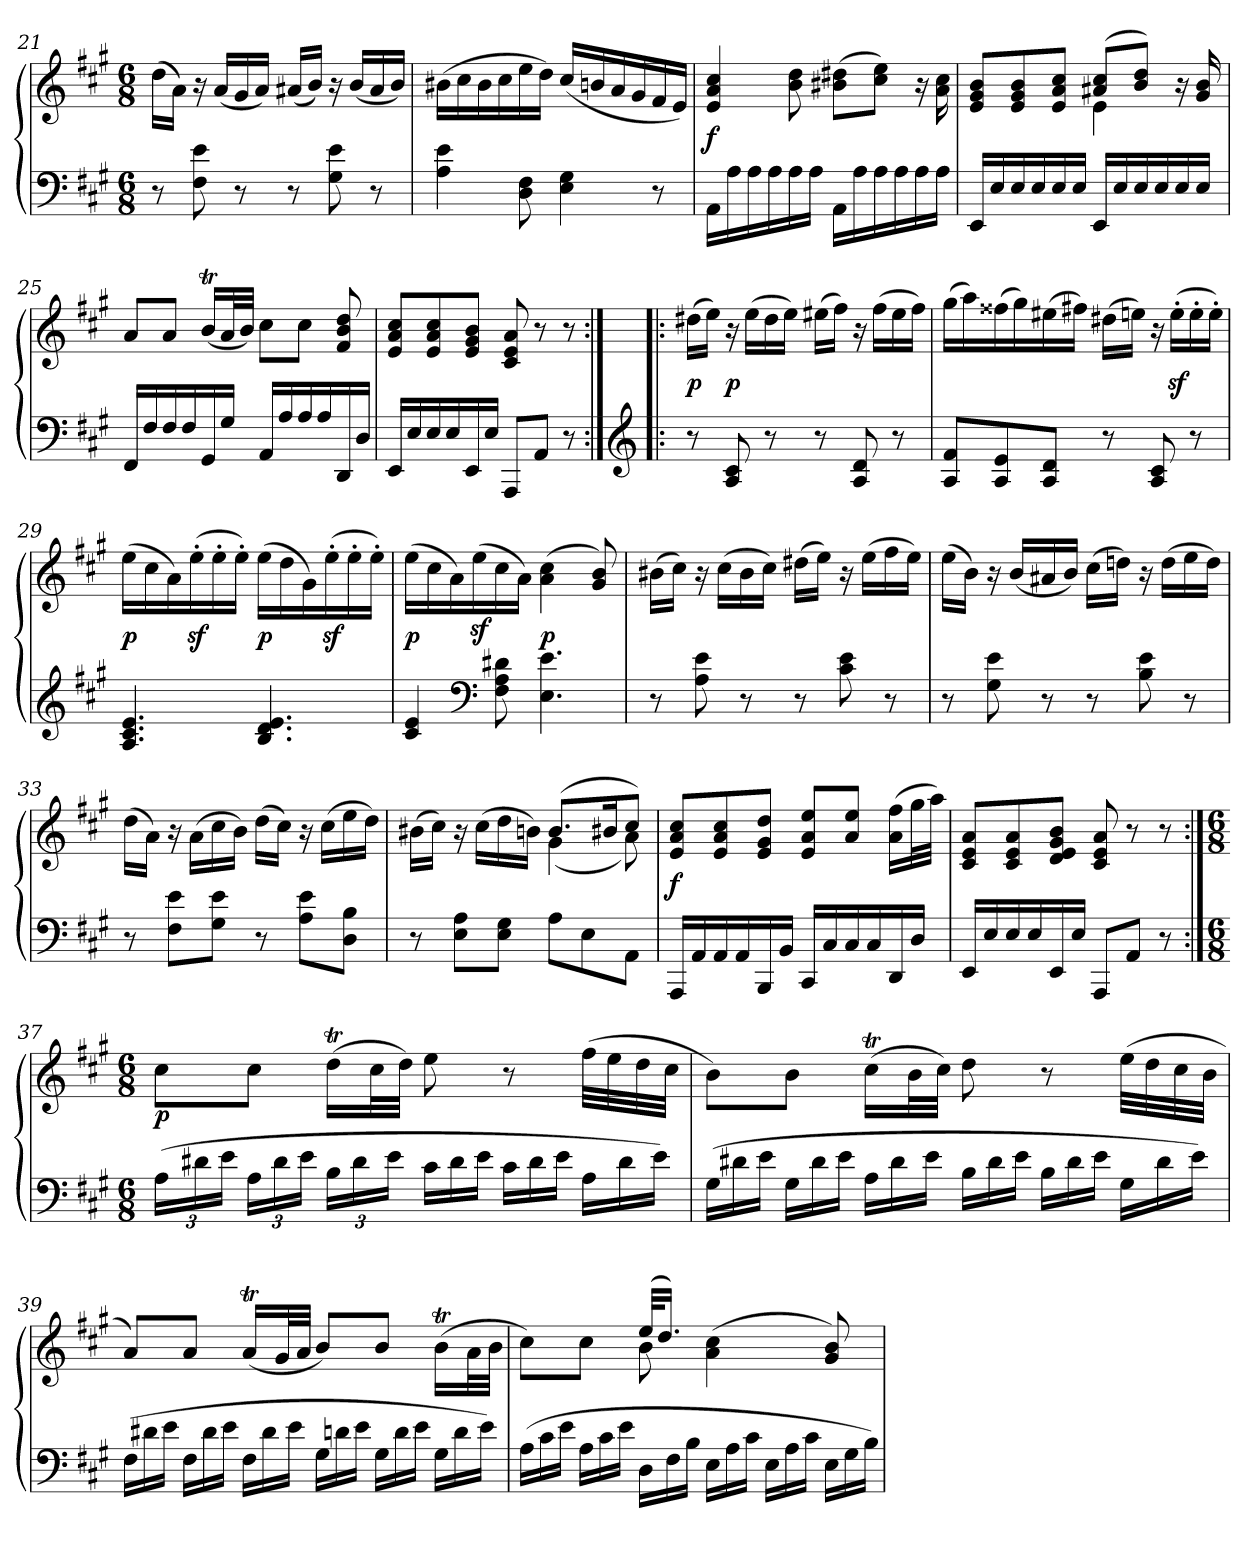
**kern	**kern	**dynam
*part1	*part1	*part1
*staff2	*staff1	*staff1/2
*clefF4	*clefG2	*
*k[f#c#g#]	*k[f#c#g#]	*
*A:	*A:	*
*M6/8	*M6/8	*
=21	=21	=21
8r	(16ddLL	.
.	16aJJ)	.
8e 8F#	16r	.
.	(16aLL	.
8r	16g#	.
.	16aJJ)	.
8r	(16a#XLL	.
.	16bJJ)	.
8e 8G#	16r	.
.	(16bLL	.
8r	16a#	.
.	16bJJ)	.
=22	=22	=22
4e 4A	(16b#XLL	.
.	16cc#	.
.	16b#	.
.	16cc#	.
8F# 8D	16ee	.
.	16ddJJ)	.
4G# 4E	(16cc#LL	.
.	16bn	.
.	16a	.
.	16g#	.
8r	16f#	.
.	16eJJ)	.
!!LO:LB:g=z
=23	=23	=23
16AALL	4cc# 4a 4e	f
16A	.	.
16A	.	.
16A	.	.
16A	8dd 8b	.
16AJJ	.	.
16AALL	(8dd#X 8b#XL	.
16A	.	.
16A	8ee 8cc#J)	.
16A	.	.
16A	16r	.
16AJJ	16cc# 16a	.
=24	=24	=24
*	*^	*
16EELL	8b 8g# 8eL	8ryy	.
16E	.	.	.
16E	8b 8g# 8e	8ryy	.
16E	.	.	.
16E	8cc# 8a 8eJ	8ryy	.
16EJJ	.	.	.
16EELL	(8cc# 8a#XL	4e	.
16E	.	.	.
16E	8dd 8bJ)	.	.
16E	.	.	.
16E	16r	16ryy	.
16EJJ	16b 16g#	16ryy	.
*	*v	*v	*
=25	=25	=25
16FF#/LL	8aL	.
16F#	.	.
16F#	8aJ	.
16F#	.	.
16GG#	(16bTLL	.
16G#JJ	32aL	.
.	32bJJJ)	.
16AA/LL	8cc#L	.
16A	.	.
16A	8cc#J	.
16A	.	.
16DD	8dd 8b 8f#	.
16DJJ	.	.
=26	=26	=26
16EELL	8cc# 8a 8eL	.
16E	.	.
16E	8cc# 8a 8e	.
16E	.	.
16EE	8b 8g# 8eJ	.
16EJJ	.	.
8AAAL	8a 8e 8c#	.
8AAJ	8r	.
8r	8r	.
=27:|!|:	=27:|!|:	=27:|!|:
*clefG2	*	*
8r	(16dd#XLL	p
.	16eeJJ)	.
8c# 8A	16r	p
.	(16eeLL	.
8r	16dd#	.
.	16eeJJ)	.
8r	(16ee#XLL	.
.	16ff#JJ)	.
8d 8A	16r	.
.	(16ff#LL	.
8r	16ee#	.
.	16ff#JJ)	.
=28	=28	=28
8f# 8AL	(16gg#LL	.
.	16aa)	.
8e 8A	(16ff##X	.
.	16gg#)	.
8d 8AJ	(16ee#X	.
.	16ff#XJJ)	.
8r	(16dd#XLL	.
.	16eenJJ)	.
8c# 8A	16r	.
.	(16eez'LL	.
8r	16ee'	.
.	16ee'JJ)	.
=29	=29	=29
4.e 4.c# 4.A	(16eeLL	p
.	16cc#	.
.	16a)	.
.	(16eez'	.
.	16ee'	.
.	16ee'JJ)	.
4.e 4.d 4.B	(16eeLL	p
.	16dd	.
.	16g#)	.
.	(16eez'	.
.	16ee'	.
.	16ee'JJ)	.
!!LO:LB:g=z
=30	=30	=30
4e 4c#	(16eeLL	p
.	16cc#	.
.	16a)	.
.	(16eez	.
*clefF4	*	*
8d#X 8A 8F#	16cc#	.
.	16aJJ)	.
4.e 4.E	(4cc# 4a	p
.	8b 8g#)	.
=31	=31	=31
8r	(16b#XLL	.
.	16cc#JJ)	.
8e 8A	16r	.
.	(16cc#LL	.
8r	16b#	.
.	16cc#JJ)	.
8r	(16dd#XLL	.
.	16eeJJ)	.
8e 8c#	16r	.
.	(16eeLL	.
8r	16ff#	.
.	16eeJJ)	.
=32	=32	=32
8r	(16eeLL	.
.	16bJJ)	.
8e 8G#	16r	.
.	(16bLL	.
8r	16a#X	.
.	16bJJ)	.
8r	(16cc#LL	.
.	16ddnJJ)	.
8e 8B	16r	.
.	(16ddLL	.
8r	16ee	.
.	16ddJJ)	.
!!LO:LB:g=z
=33	=33	=33
8r	(16ddLL	.
.	16aJJ)	.
8e 8F#L	16r	.
.	(16aLL	.
8e 8G#J	16cc#	.
.	16bJJ)	.
8r	(16ddLL	.
.	16cc#JJ)	.
8e 8AL	16r	.
.	(16cc#LL	.
8B 8DJ	16ee	.
.	16ddJJ)	.
=34	=34	=34
*	*^	*
8r	(16b#XLL	4.ryy	.
.	16cc#JJ)	.	.
8A 8EL	16r	.	.
.	(16cc#LL	.	.
8G# 8EJ	16dd	.	.
.	16bnJJ)	.	.
8AL	(8.bL	(4g#	.
8E	.	.	.
.	16b#Xk	.	.
8AAJ	8cc#J)	8a)	.
*	*v	*v	*
=35	=35	=35
16AAALL	8cc# 8a 8eL	f
16AA	.	.
16AA	8cc# 8a 8e	.
16AA	.	.
16BBB	8dd 8g# 8eJ	.
16BBJJ	.	.
16CC#LL	8ee/ 8a/ 8e/L	.
16C#	.	.
16C#	8ee 8aJ	.
16C#	.	.
16DD	(16ff# 16aLL	.
16DJJ	32gg#L	.
.	32aaJJJ)	.
=36	=36	=36
16EELL	8a 8e 8c#L	.
16E	.	.
16E	8a 8e 8c#	.
16E	.	.
16EE	8b 8g# 8e 8dJ	.
16EJJ	.	.
8AAAL	8a 8e 8c#	.
8AAJ	8r	.
8r	8r	.
=37:|!	=37:|!	=37:|!
*M6/8	*M6/8	*
*Xbrackettup	*	*
(24ALL	8cc#L	p
24d#X	.	.
24eJJ	.	.
24ALL	8cc#J	.
24d#	.	.
24eJJ	.	.
24BLL	(16ddTLL	.
24d#	.	.
.	32cc#L	.
24eJJ	.	.
.	32ddJJJ)	.
*Xtuplet	*	*
24c#LL	8ee	.
24d#	.	.
24eJJ	.	.
24c#LL	8r	.
24d#	.	.
24eJJ	.	.
24ALL	(32ff#LLL	.
.	32ee	.
24d#	.	.
.	32dd	.
24eJJ)	.	.
.	32cc#JJJ	.
=38	=38	=38
(>24G#LL	8bL)	.
24d#X	.	.
24eJJ	.	.
24G#LL	8bJ	.
24d#	.	.
24eJJ	.	.
24ALL	(16cc#tLL	.
24d#	.	.
.	32bL	.
24eJJ	.	.
.	32cc#JJJ)	.
24BLL	8dd	.
24d#	.	.
24eJJ	.	.
24BLL	8r	.
24d#	.	.
24eJJ	.	.
24G#LL	(32eeLLL	.
.	32dd	.
24d#	.	.
.	32cc#	.
24eJJ)	.	.
.	32bJJJ	.
!!LO:LB:g=z
=39	=39	=39
(>24F#LL	8aL)	.
24d#X	.	.
24eJJ	.	.
24F#LL	8aJ	.
24d#	.	.
24eJJ	.	.
24F#LL	(16aTLL	.
24d#	.	.
.	32g#L	.
24eJJ	.	.
.	32aJJJ	.
24G#LL	8b/L)	.
24dn	.	.
24eJJ	.	.
24G#LL	8bJ	.
24d	.	.
24eJJ	.	.
24G#LL	(16bT\LL	.
24d	.	.
.	32aL	.
24eJJ)	.	.
.	32bJJJ	.
=40	=40	=40
*	*^	*
(24ALL	8cc#L)	4ryy	.
24c#	.	.	.
24eJJ	.	.	.
24ALL	8cc#J	.	.
24c#	.	.	.
24eJJ	.	.	.
24DLL	(32eeKLL	8b	.
.	16.ddJJ)	.	.
24F#	.	.	.
24BJJ	.	.	.
24ELL	(4cc#\ 4a\	4.ryy	.
24A	.	.	.
24c#JJ	.	.	.
24ELL	.	.	.
24A	.	.	.
24c#JJ	.	.	.
24ELL	8b 8g#)	.	.
24G#	.	.	.
24BJJ)	.	.	.
*	*v	*v	*
=	=	=
*-	*-	*-
